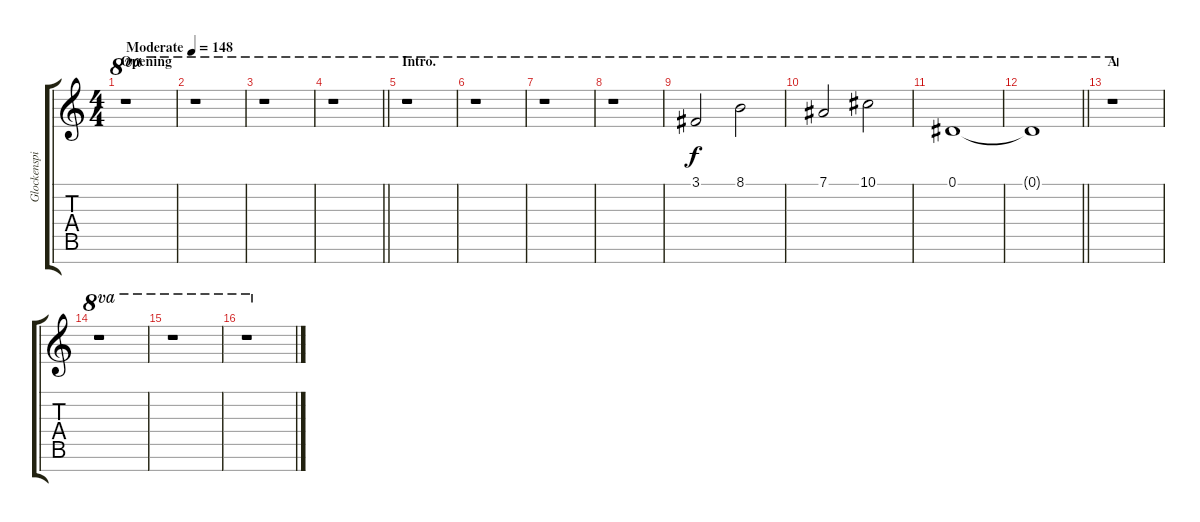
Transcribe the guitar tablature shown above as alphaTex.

\track ("Glockenspiel" "Glockenspi") {instrument vibraphone}
\staff {score tabs}
\tuning (Eb5 Bb4 Gb4 Db4 Ab3 Eb3 Bb2) {hide}
\ts (4 4)
\section ("" "Opening")
\tempo (148 "Moderate")
\clef g2
\ks c
r.1{ot 8va dy f instrument vibraphone} |
r.1{ot 8va} |
r.1{ot 8va} |
\barLineRight lightlight
r.1{ot 8va} |
\section ("" "Intro.")
r.1{ot 8va} |
r.1{ot 8va} |
r.1{ot 8va} |
r.1{ot 8va} |
3.1.2{ot 8va} 8.1.2{ot 8va} |
7.1.2{ot 8va} 10.1.2{ot 8va} |
0.1.1{ot 8va} |
\barLineRight lightlight
0.1{t}.1{ot 8va} |
\section ("" "A")
r.1{ot 8va} |
r.1{ot 8va} |
r.1{ot 8va} |
r.1{ot 8va}
